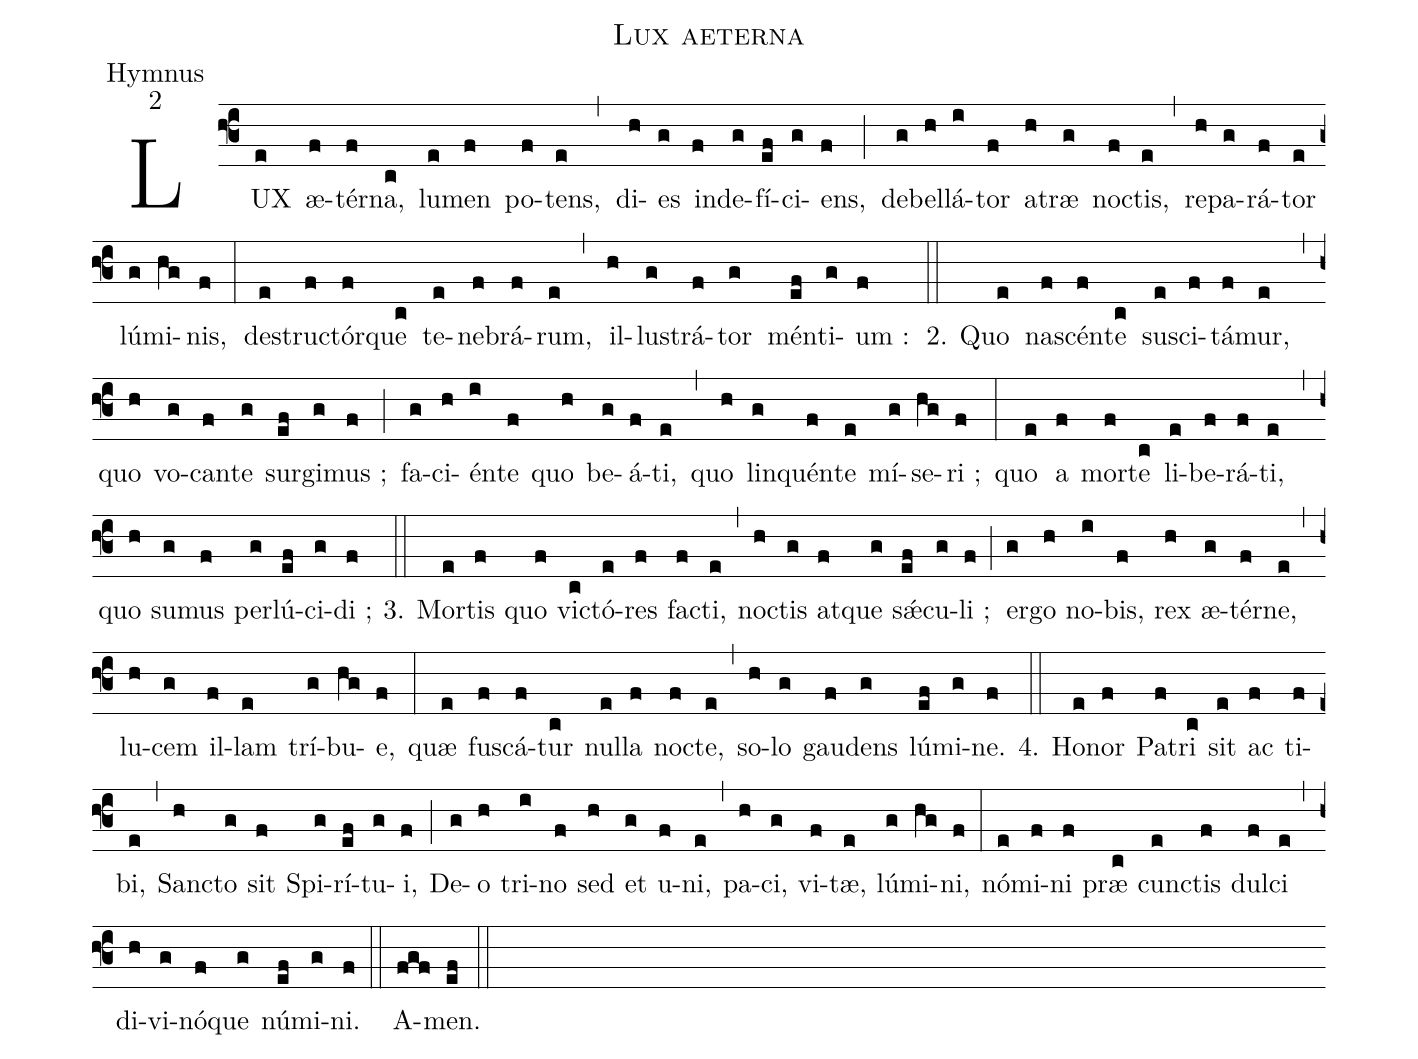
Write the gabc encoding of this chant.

name:Lux aeterna;
office-part:Hymnus;
mode:2;
%%
(f3)LUX(e) æ(f)tér(f)na,(c) lu(e)men(f) po(f)tens,(e) (,) di(h)es(g) in(f)de(g)fí(ef)ci(g)ens,(f) (;)
de(g)bel(h)lá(i)tor(f) a(h)træ(g) no(f)ctis,(e) (,) re(h)pa(g)rá(f)tor(e) lú(g)mi(hg)nis,(f) (:)
de(e)stru(f)ctór(f)que(c) te(e)ne(f)brá(f)rum,(e) (,) il(h)lu(g)strá(f)tor(g) mén(ef)ti(g)um :(f) (::)

2. Quo(e) na(f)scén(f)te(c) sus(e)ci(f)tá(f)mur,(e) (,) quo(h) vo(g)can(f)te(g) sur(ef)gi(g)mus ;(f) (;)
fa(g)ci(h)én(i)te(f) quo(h) be(g)á(f)ti,(e) (,) quo(h) lin(g)quén(f)te(e) mí(g)se(hg)ri ;(f) (:)
quo(e) a(f) mor(f)te(c) li(e)be(f)rá(f)ti,(e) (,) quo(h) su(g)mus(f) per(g)lú(ef)ci(g)di ;(f) (::)

3. Mor(e)tis(f) quo(f) vi(c)ctó(e)res(f) fa(f)cti,(e) (,) no(h)ctis(g) at(f)que(g) s<sp>'ae</sp>(ef)cu(g)li ;(f) (;)
er(g)go(h) no(i)bis,(f) rex(h) æ(g)tér(f)ne,(e) (,) lu(h)cem(g) il(f)lam(e) trí(g)bu(hg)e,(f) (:)
quæ(e) fu(f)scá(f)tur(c) nul(e)la(f) no(f)cte,(e) (,) so(h)lo(g) gau(f)dens(g) lú(ef)mi(g)ne.(f) (::)

4. Ho(e)nor(f) Pa(f)tri(c) sit(e) ac(f) ti(f)bi,(e) (,) San(h)cto(g) sit(f) Spi(g)rí(ef)tu(g)i,(f) (;)
De(g)o(h) tri(i)no(f) sed(h) et(g) u(f)ni,(e) (,) pa(h)ci,(g) vi(f)tæ,(e) lú(g)mi(hg)ni,(f) (:)
nó(e)mi(f)ni(f) præ(c) cun(e)ctis(f) dul(f)ci(e) (,) di(h)vi(g)nó(f)que(g) nú(ef)mi(g)ni.(f) (::)
A(fgf)men.(ef) (::)
